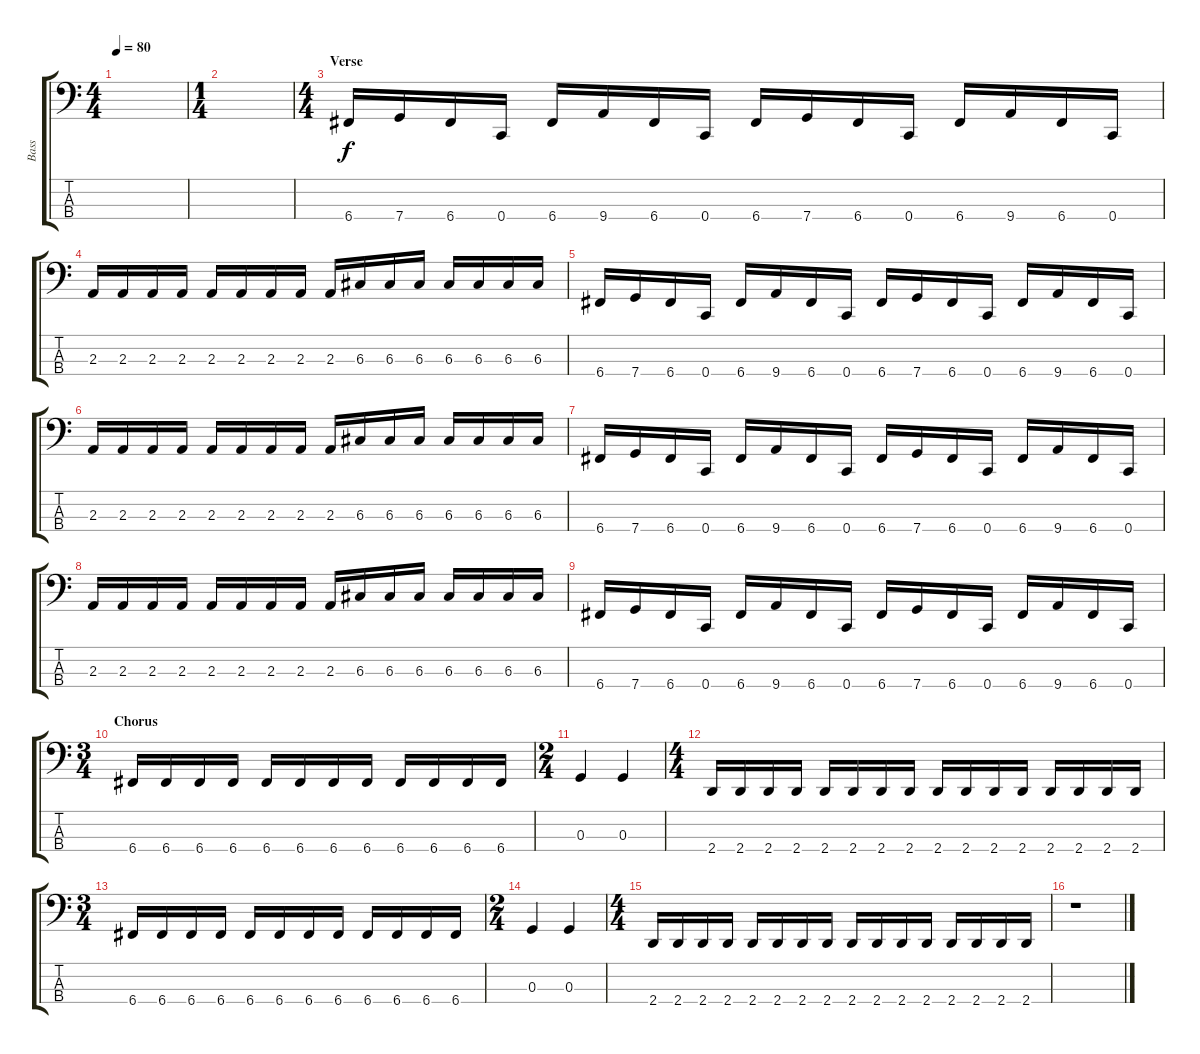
\track ("Bass" "Bass") {instrument electricbasspick}
\staff {score tabs}
\tuning (F2 C2 G1 C1) {hide}
\ts (4 4)
\tempo 80
\clef f4
\ks c
|
\ts (1 4)
|
\ts (4 4)
\section ("" "Verse")
6.4.16 7.4.16 6.4.16 0.4.16 6.4.16 9.4.16 6.4.16 0.4.16 6.4.16 7.4.16 6.4.16 0.4.16 6.4.16 9.4.16 6.4.16 0.4.16 |
2.3.16 2.3.16 2.3.16 2.3.16 2.3.16 2.3.16 2.3.16 2.3.16 2.3.16 6.3.16 6.3.16 6.3.16 6.3.16 6.3.16 6.3.16 6.3.16 |
6.4.16 7.4.16 6.4.16 0.4.16 6.4.16 9.4.16 6.4.16 0.4.16 6.4.16 7.4.16 6.4.16 0.4.16 6.4.16 9.4.16 6.4.16 0.4.16 |
2.3.16 2.3.16 2.3.16 2.3.16 2.3.16 2.3.16 2.3.16 2.3.16 2.3.16 6.3.16 6.3.16 6.3.16 6.3.16 6.3.16 6.3.16 6.3.16 |
6.4.16 7.4.16 6.4.16 0.4.16 6.4.16 9.4.16 6.4.16 0.4.16 6.4.16 7.4.16 6.4.16 0.4.16 6.4.16 9.4.16 6.4.16 0.4.16 |
2.3.16 2.3.16 2.3.16 2.3.16 2.3.16 2.3.16 2.3.16 2.3.16 2.3.16 6.3.16 6.3.16 6.3.16 6.3.16 6.3.16 6.3.16 6.3.16 |
6.4.16 7.4.16 6.4.16 0.4.16 6.4.16 9.4.16 6.4.16 0.4.16 6.4.16 7.4.16 6.4.16 0.4.16 6.4.16 9.4.16 6.4.16 0.4.16 |
\ts (3 4)
\section ("" "Chorus")
6.4.16 6.4.16 6.4.16 6.4.16 6.4.16 6.4.16 6.4.16 6.4.16 6.4.16 6.4.16 6.4.16 6.4.16 |
\ts (2 4)
0.3.4 0.3.4 |
\ts (4 4)
2.4.16 2.4.16 2.4.16 2.4.16 2.4.16 2.4.16 2.4.16 2.4.16 2.4.16 2.4.16 2.4.16 2.4.16 2.4.16 2.4.16 2.4.16 2.4.16 |
\ts (3 4)
6.4.16 6.4.16 6.4.16 6.4.16 6.4.16 6.4.16 6.4.16 6.4.16 6.4.16 6.4.16 6.4.16 6.4.16 |
\ts (2 4)
0.3.4 0.3.4 |
\ts (4 4)
2.4.16 2.4.16 2.4.16 2.4.16 2.4.16 2.4.16 2.4.16 2.4.16 2.4.16 2.4.16 2.4.16 2.4.16 2.4.16 2.4.16 2.4.16 2.4.16 |
r.1
